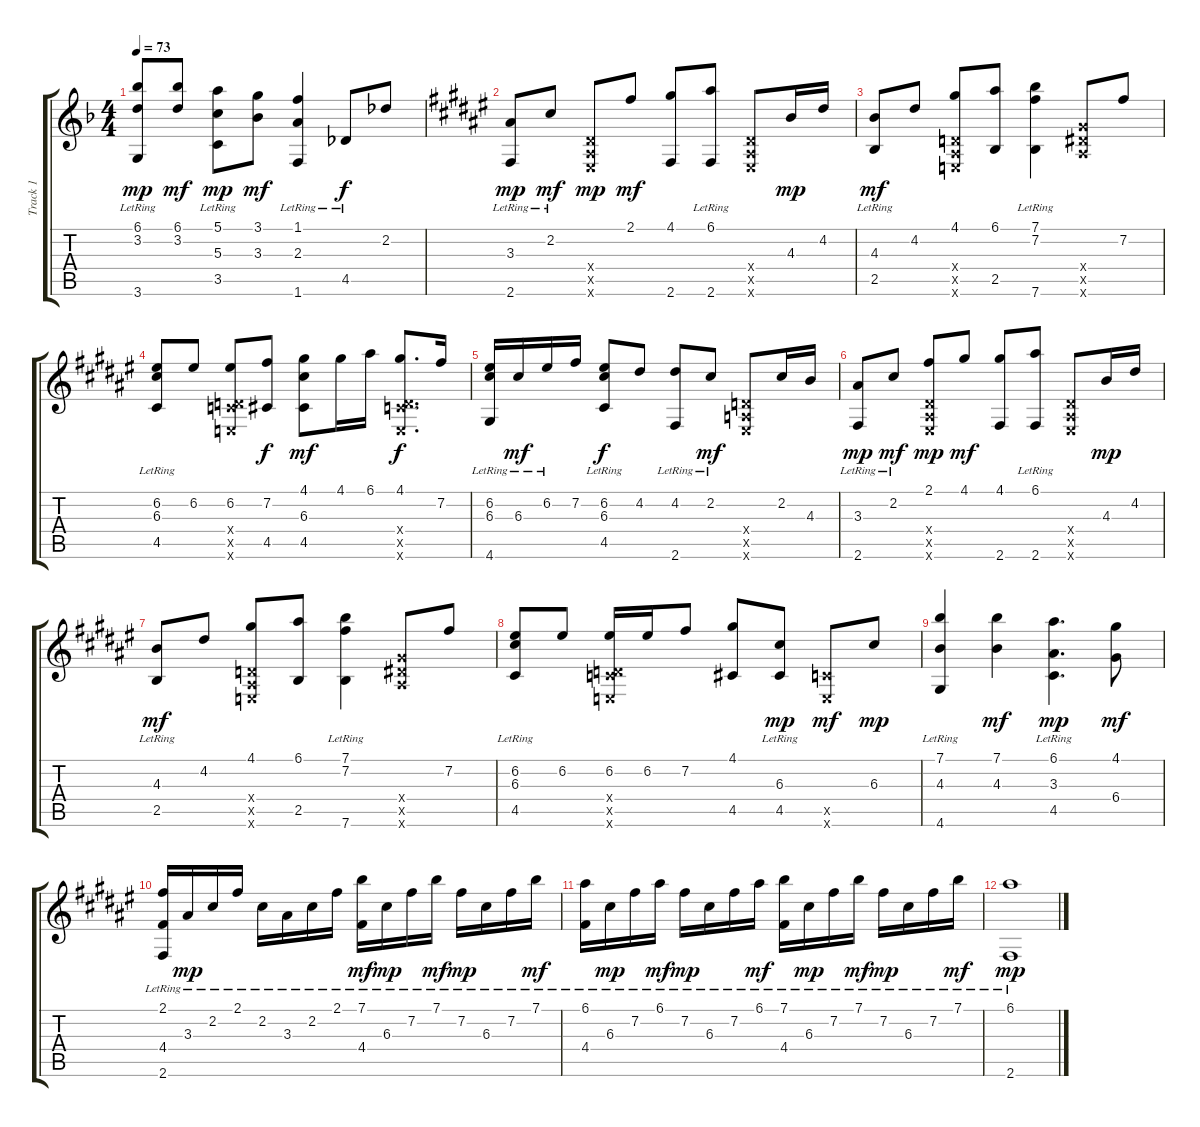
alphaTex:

\track ("Track 1" "Track 1") {instrument acousticguitarnylon}
\staff {score tabs}
\tuning (E4 B3 G3 D3 A2 E2) {hide}
\ts (4 4)
\tempo 73
\clef g2
\ks f
(6.1 3.2 3.6{lr}).8{dy mp} (6.1 3.2).8{dy mf} (5.1 5.3{lr} 3.5{lr}).8{dy mp} (3.1 3.3).8{dy mf} (1.1{lr} 2.3 1.6{lr}).4 4.5{lr}.8{dy f} 2.2.8 |
\ks f#
(3.3 2.6{lr}).8{dy mp} 2.2{lr}.8{dy mf} (1.4{x} 1.5{x} 1.6{x}).8{dy mp} 2.1.8{dy mf} (4.1 2.6).8 (6.1{lr} 2.6).8 (1.4{x} 1.5{x} 1.6{x}).8 4.3.16{dy mp} 4.2.16 |
(4.3 2.5{lr}).8{dy mf} 4.2.8 (4.1 0.4{x} 1.5{x} 0.6{x}).8 (6.1 2.5).8 (7.1{lr} 7.2 7.6).4 (6.4{x} 6.5{x} 6.6{x}).8 7.2.8 |
(6.2 6.3{lr} 4.5{lr}).8 6.2.8 (6.2 0.4{x} 3.5{x} 0.6{x}).8 (7.2 4.5).8{dy f} (4.1 6.3 4.5).8{dy mf} 4.1.16 6.1.16 (4.1 0.4{x} 3.5{x} 0.6{x}).8{d dy f} 7.2.16 |
(6.2 6.3 4.6{lr}).16 6.3{lr}.16{dy mf} 6.2{lr}.16 7.2.16 (6.2 6.3 4.5{lr}).8{dy f} 4.2.8 (4.2 2.6{lr}).8 2.2{lr}.8{dy mf} (0.4{x} 0.5{x} 1.6{x}).8 2.2.16 4.3.16 |
(3.3 2.6{lr}).8{dy mp} 2.2{lr}.8{dy mf} (2.1 1.4{x} 1.5{x} 1.6{x}).8{dy mp} 4.1.8{dy mf} (4.1 2.6).8 (6.1{lr} 2.6).8 (1.4{x} 1.5{x} 1.6{x}).8 4.3.16{dy mp} 4.2.16 |
(4.3 2.5{lr}).8{dy mf} 4.2.8 (4.1 0.4{x} 1.5{x} 0.6{x}).8 (6.1 2.5).8 (7.1{lr} 7.2 7.6).4 (6.4{x} 6.5{x} 6.6{x}).8 7.2.8 |
(6.2 6.3{lr} 4.5{lr}).8 6.2.8 (6.2 0.4{x} 3.5{x} 0.6{x}).16 6.2.16 7.2.8 (4.1 4.5).8 (6.3{lr} 4.5).8{dy mp} (3.5{x} 0.6{x}).8{dy mf} 6.3.8{dy mp} |
(7.1 4.3 4.6{lr}).4 (7.1 4.3).4{dy mf} (6.1 3.3{lr} 4.5{lr}).4{d dy mp} (4.1 6.4).8{dy mf} |
(2.1{lr} 4.4{lr} 2.6{lr}).16 3.3{lr}.16{dy mp} 2.2{lr}.16 2.1{lr}.16 2.2{lr}.16 3.3{lr}.16 2.2{lr}.16 2.1{lr}.16 (7.1{lr} 4.4{lr}).16{dy mf} 6.3{lr}.16{dy mp} 7.2{lr}.16 7.1{lr}.16{dy mf} 7.2{lr}.16{dy mp} 6.3{lr}.16 7.2{lr}.16 7.1{lr}.16{dy mf} |
(6.1{lr} 4.4{lr}).16 6.3{lr}.16{dy mp} 7.2{lr}.16 6.1{lr}.16{dy mf} 7.2{lr}.16{dy mp} 6.3{lr}.16 7.2{lr}.16 6.1{lr}.16{dy mf} (7.1{lr} 4.4{lr}).16 6.3{lr}.16{dy mp} 7.2{lr}.16 7.1{lr}.16{dy mf} 7.2{lr}.16{dy mp} 6.3{lr}.16 7.2{lr}.16 7.1{lr}.16{dy mf} |
(6.1{lr} 2.6{lr}).1{dy mp}
